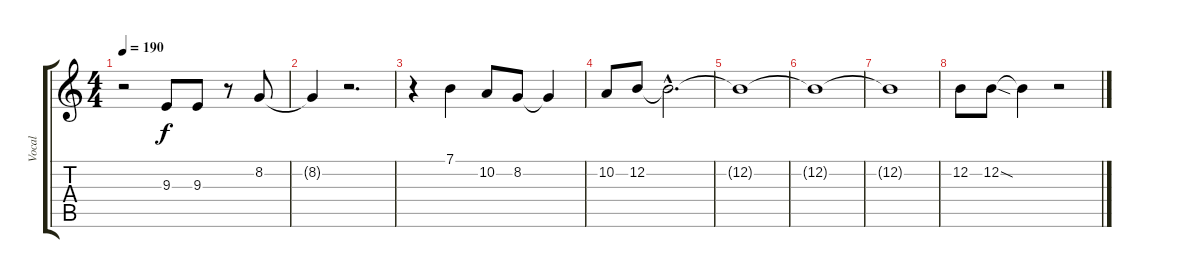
\track ("Vocal" "Vocal") {instrument oboe}
\staff {score tabs}
\tuning (E4 B3 G3 D3 A2 E2) {hide}
\ts (4 4)
\tempo 190
\clef g2
\ks c
r.2{dy f} 9.3.8 9.3.8 r.8 8.2.8 |
8.2{t}.4 r.2{d} |
r.4 7.1.4 10.2.8 8.2.8 8.2{t}.4 |
10.2.8 12.2.8 12.2{hac t}.2{d} |
12.2{t}.1 |
12.2{t}.1 |
12.2{t}.1 |
12.2.8 12.2{sod}.8 12.2{t}.4 r.2
